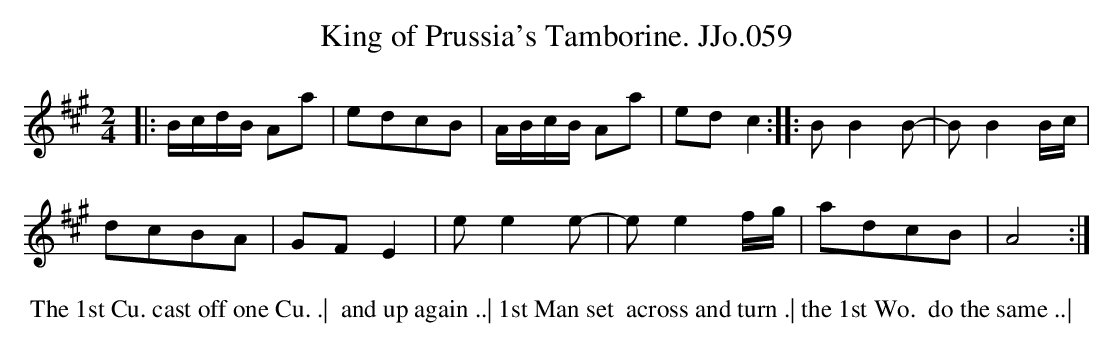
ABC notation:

X:1
T:King of Prussia's Tamborine. JJo.059
M:2/4
L:1/8
K:A
|:\
B/c/d/B/ Aa | edcB |\
A/B/c/B/ Aa | edc2 :|\
|:\
BB2B- | BB2B/c/ |
dcBA | GFE2 |\
ee2e- | ee2f/g/ |\
adcB | A4 :|
